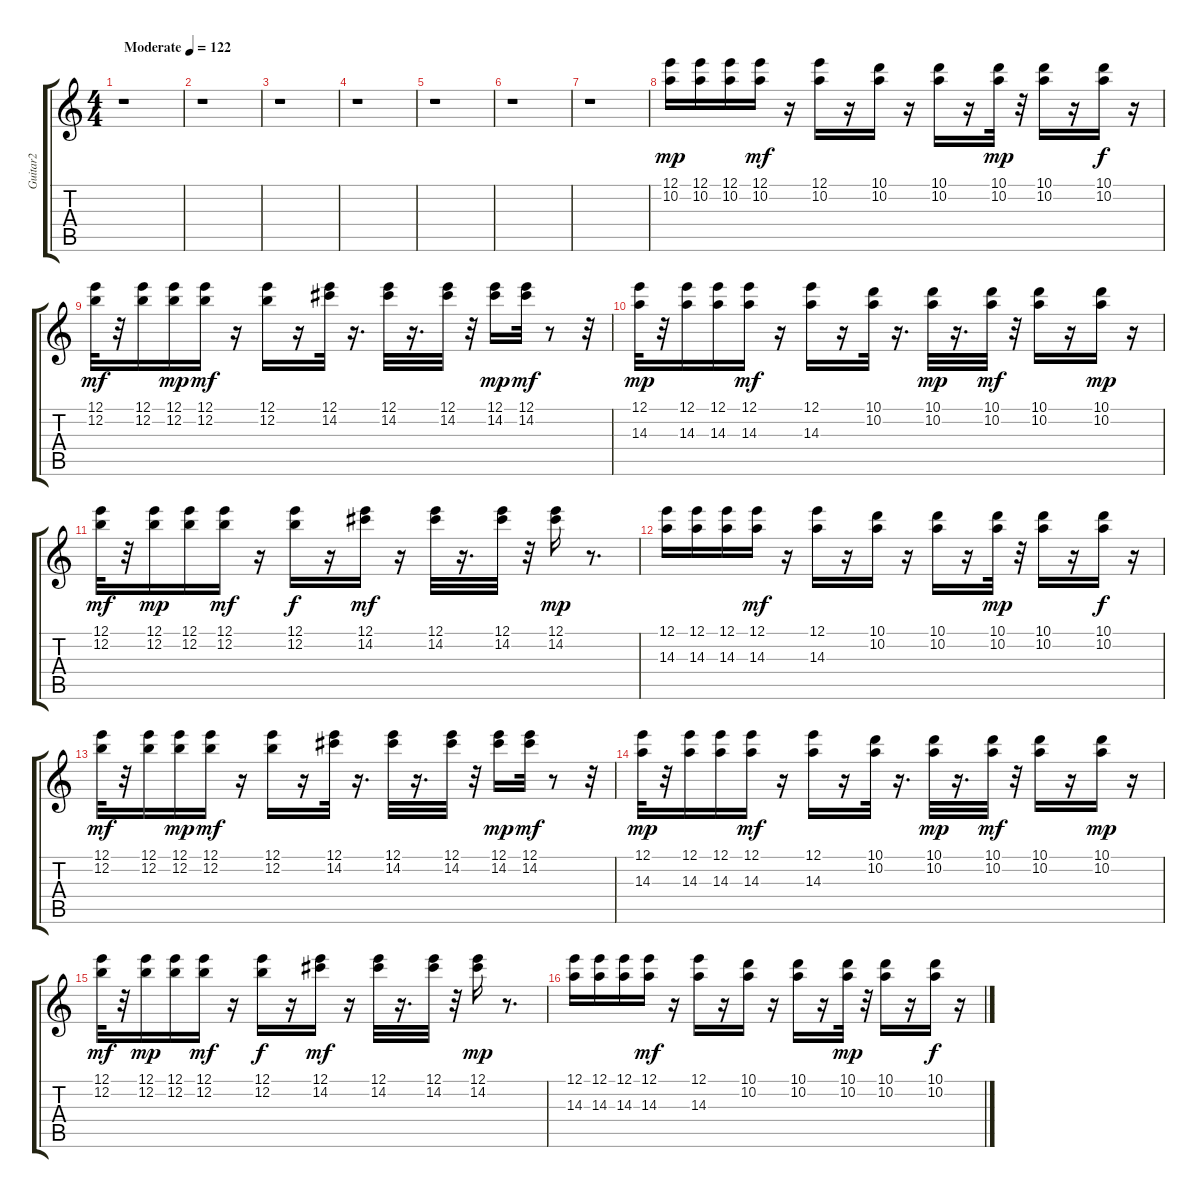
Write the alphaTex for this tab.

\track ("Guitar2" "Guitar2") {instrument electricguitarjazz}
\staff {score tabs}
\tuning (E4 B3 G3 D3 A2 E2) {hide}
\ts (4 4)
\tempo (122 "Moderate")
\clef g2
\ks c
r.1{dy mp instrument electricguitarjazz} |
r.1 |
r.1 |
r.1 |
r.1 |
r.1 |
r.1 |
(12.1 10.2).16 (12.1 10.2).16 (12.1 10.2).16 (12.1 10.2).16{dy mf} r.16 (12.1 10.2).16 r.16 (10.1 10.2).16 r.16 (10.1 10.2).16 r.16 (10.1 10.2).32{dy mp} r.32 (10.1 10.2).16 r.16 (10.1 10.2).16{dy f} r.16 |
(12.1 12.2).32{dy mf} r.32 (12.1 12.2).16 (12.1 12.2).16{dy mp} (12.1 12.2).16{dy mf} r.16 (12.1 12.2).16 r.16 (12.1 14.2).32 r.16{d} (12.1 14.2).32 r.16{d} (12.1 14.2).32 r.32 (12.1 14.2).16{dy mp} (12.1 14.2).32{dy mf} r.8 r.32 |
(12.1 14.3).32{dy mp} r.32 (12.1 14.3).16 (12.1 14.3).16 (12.1 14.3).16{dy mf} r.16 (12.1 14.3).16 r.16 (10.1 10.2).32 r.16{d} (10.1 10.2).32{dy mp} r.16{d} (10.1 10.2).32{dy mf} r.32 (10.1 10.2).16 r.16 (10.1 10.2).16{dy mp} r.16 |
(12.1 12.2).32{dy mf} r.32 (12.1 12.2).16{dy mp} (12.1 12.2).16 (12.1 12.2).16{dy mf} r.16 (12.1 12.2).16{dy f} r.16 (12.1 14.2).16{dy mf} r.16 (12.1 14.2).32 r.16{d} (12.1 14.2).32 r.32 (12.1 14.2).16{dy mp} r.8{d} |
(12.1 14.3).16 (12.1 14.3).16 (12.1 14.3).16 (12.1 14.3).16{dy mf} r.16 (12.1 14.3).16 r.16 (10.1 10.2).16 r.16 (10.1 10.2).16 r.16 (10.1 10.2).32{dy mp} r.32 (10.1 10.2).16 r.16 (10.1 10.2).16{dy f} r.16 |
(12.1 12.2).32{dy mf} r.32 (12.1 12.2).16 (12.1 12.2).16{dy mp} (12.1 12.2).16{dy mf} r.16 (12.1 12.2).16 r.16 (12.1 14.2).32 r.16{d} (12.1 14.2).32 r.16{d} (12.1 14.2).32 r.32 (12.1 14.2).16{dy mp} (12.1 14.2).32{dy mf} r.8 r.32 |
(12.1 14.3).32{dy mp} r.32 (12.1 14.3).16 (12.1 14.3).16 (12.1 14.3).16{dy mf} r.16 (12.1 14.3).16 r.16 (10.1 10.2).32 r.16{d} (10.1 10.2).32{dy mp} r.16{d} (10.1 10.2).32{dy mf} r.32 (10.1 10.2).16 r.16 (10.1 10.2).16{dy mp} r.16 |
(12.1 12.2).32{dy mf} r.32 (12.1 12.2).16{dy mp} (12.1 12.2).16 (12.1 12.2).16{dy mf} r.16 (12.1 12.2).16{dy f} r.16 (12.1 14.2).16{dy mf} r.16 (12.1 14.2).32 r.16{d} (12.1 14.2).32 r.32 (12.1 14.2).16{dy mp} r.8{d} |
(12.1 14.3).16 (12.1 14.3).16 (12.1 14.3).16 (12.1 14.3).16{dy mf} r.16 (12.1 14.3).16 r.16 (10.1 10.2).16 r.16 (10.1 10.2).16 r.16 (10.1 10.2).32{dy mp} r.32 (10.1 10.2).16 r.16 (10.1 10.2).16{dy f} r.16
